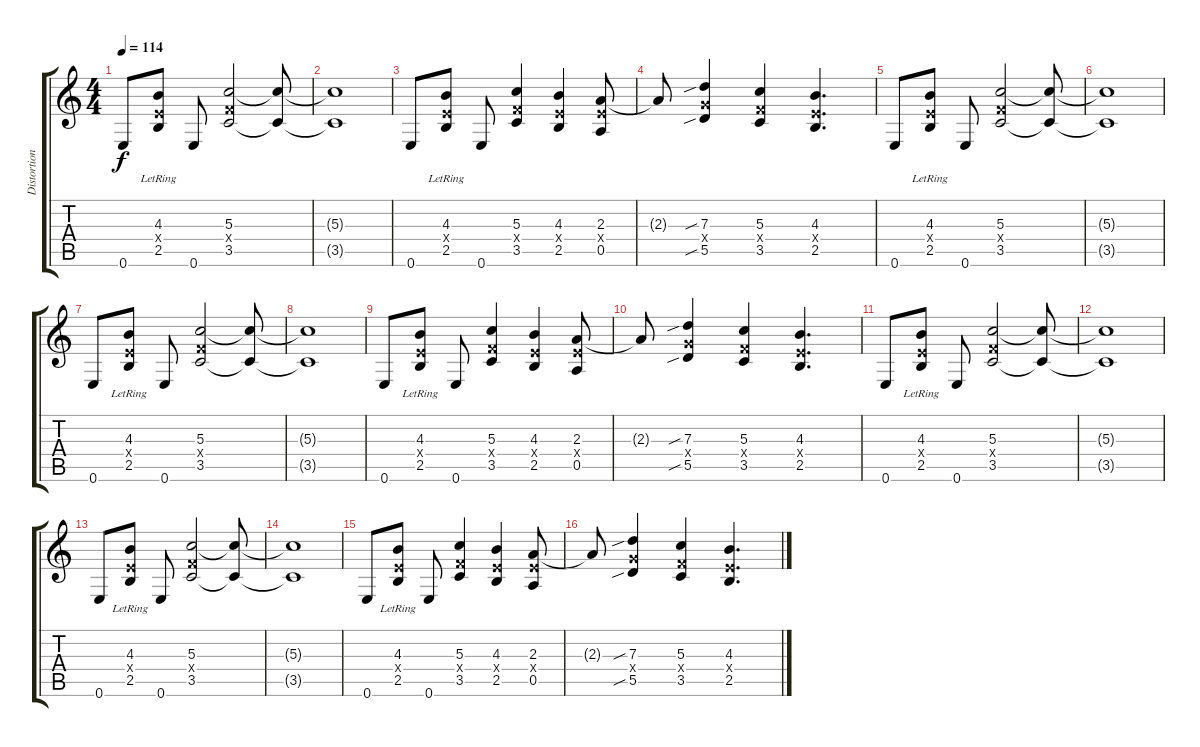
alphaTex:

\track ("Distortion / Acustic" "Distortion") {instrument overdrivenguitar}
\staff {score tabs}
\tuning (E4 B3 G3 D3 A2 E2) {hide}
\ts (4 4)
\tempo 114
\clef g2
\ks c
0.6.8{dy f} (4.3{lr} 2.4{x} 2.5{lr}).8 0.6.8 (5.3 3.4{x} 3.5).2 (5.3{t} 3.5{t}).8 |
(5.3{t} 3.5{t}).1 |
0.6.8 (4.3{lr} 2.4{x} 2.5{lr}).8 0.6.8 (5.3 3.4{x} 3.5).4 (4.3 2.4{x} 2.5).4 (2.3 2.4{x} 0.5).8 |
2.3{t}.8 (7.3{sib} 5.4{x} 5.5{sib}).4 (5.3 3.4{x} 3.5).4 (4.3 2.4{x} 2.5).4{d} |
0.6.8 (4.3{lr} 2.4{x} 2.5{lr}).8 0.6.8 (5.3 3.4{x} 3.5).2 (5.3{t} 3.5{t}).8 |
(5.3{t} 3.5{t}).1 |
0.6.8 (4.3{lr} 2.4{x} 2.5{lr}).8 0.6.8 (5.3 3.4{x} 3.5).2 (5.3{t} 3.5{t}).8 |
(5.3{t} 3.5{t}).1 |
0.6.8 (4.3{lr} 2.4{x} 2.5{lr}).8 0.6.8 (5.3 3.4{x} 3.5).4 (4.3 2.4{x} 2.5).4 (2.3 2.4{x} 0.5).8 |
2.3{t}.8 (7.3{sib} 5.4{x} 5.5{sib}).4 (5.3 3.4{x} 3.5).4 (4.3 2.4{x} 2.5).4{d} |
0.6.8 (4.3{lr} 2.4{x} 2.5{lr}).8 0.6.8 (5.3 3.4{x} 3.5).2 (5.3{t} 3.5{t}).8 |
(5.3{t} 3.5{t}).1 |
0.6.8 (4.3{lr} 2.4{x} 2.5{lr}).8 0.6.8 (5.3 3.4{x} 3.5).2 (5.3{t} 3.5{t}).8 |
(5.3{t} 3.5{t}).1 |
0.6.8 (4.3{lr} 2.4{x} 2.5{lr}).8 0.6.8 (5.3 3.4{x} 3.5).4 (4.3 2.4{x} 2.5).4 (2.3 2.4{x} 0.5).8 |
2.3{t}.8 (7.3{sib} 5.4{x} 5.5{sib}).4 (5.3 3.4{x} 3.5).4 (4.3 2.4{x} 2.5).4{d}
